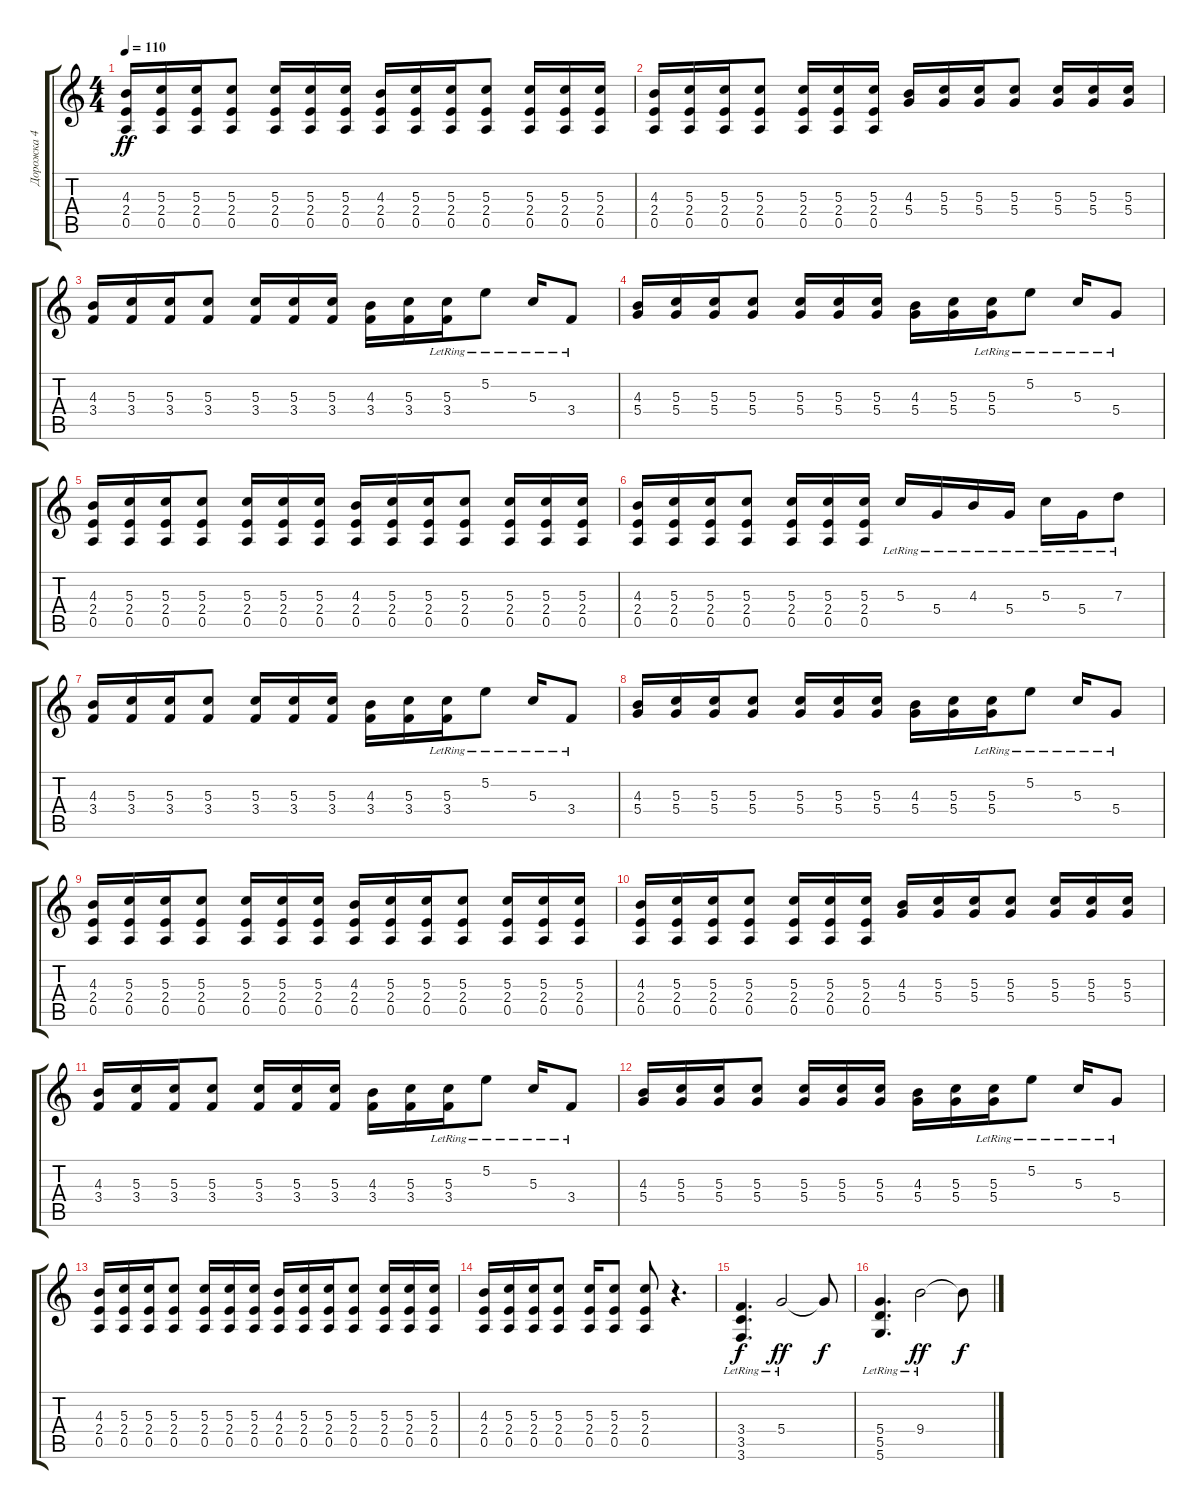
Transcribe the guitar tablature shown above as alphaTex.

\track ("Дорожка 4" "Дорожка 4") {instrument distortionguitar}
\staff {score tabs}
\tuning (E4 B3 G3 D3 A2 D2) {hide}
\ts (4 4)
\tempo 110
\clef g2
\ks c
(4.3 2.4 0.5).16{dy ff} (5.3 2.4 0.5).16 (5.3 2.4 0.5).16 (5.3 2.4 0.5).8 (5.3 2.4 0.5).16 (5.3 2.4 0.5).16 (5.3 2.4 0.5).16 (4.3 2.4 0.5).16 (5.3 2.4 0.5).16 (5.3 2.4 0.5).16 (5.3 2.4 0.5).8 (5.3 2.4 0.5).16 (5.3 2.4 0.5).16 (5.3 2.4 0.5).16 |
(4.3 2.4 0.5).16 (5.3 2.4 0.5).16 (5.3 2.4 0.5).16 (5.3 2.4 0.5).8 (5.3 2.4 0.5).16 (5.3 2.4 0.5).16 (5.3 2.4 0.5).16 (4.3 5.4).16 (5.3 5.4).16 (5.3 5.4).16 (5.3 5.4).8 (5.3 5.4).16 (5.3 5.4).16 (5.3 5.4).16 |
(4.3 3.4).16 (5.3 3.4).16 (5.3 3.4).16 (5.3 3.4).8 (5.3 3.4).16 (5.3 3.4).16 (5.3 3.4).16 (4.3 3.4).16 (5.3 3.4).16 (5.3{lr} 3.4{lr}).16 5.2{lr}.8 5.3{lr}.16 3.4{lr}.8 |
(4.3 5.4).16 (5.3 5.4).16 (5.3 5.4).16 (5.3 5.4).8 (5.3 5.4).16 (5.3 5.4).16 (5.3 5.4).16 (4.3 5.4).16 (5.3 5.4).16 (5.3{lr} 5.4{lr}).16 5.2{lr}.8 5.3{lr}.16 5.4{lr}.8 |
(4.3 2.4 0.5).16 (5.3 2.4 0.5).16 (5.3 2.4 0.5).16 (5.3 2.4 0.5).8 (5.3 2.4 0.5).16 (5.3 2.4 0.5).16 (5.3 2.4 0.5).16 (4.3 2.4 0.5).16 (5.3 2.4 0.5).16 (5.3 2.4 0.5).16 (5.3 2.4 0.5).8 (5.3 2.4 0.5).16 (5.3 2.4 0.5).16 (5.3 2.4 0.5).16 |
(4.3 2.4 0.5).16 (5.3 2.4 0.5).16 (5.3 2.4 0.5).16 (5.3 2.4 0.5).8 (5.3 2.4 0.5).16 (5.3 2.4 0.5).16 (5.3 2.4 0.5).16 5.3{lr}.16 5.4{lr}.16 4.3{lr}.16 5.4{lr}.16 5.3{lr}.16 5.4{lr}.16 7.3{lr}.8 |
(4.3 3.4).16 (5.3 3.4).16 (5.3 3.4).16 (5.3 3.4).8 (5.3 3.4).16 (5.3 3.4).16 (5.3 3.4).16 (4.3 3.4).16 (5.3 3.4).16 (5.3{lr} 3.4{lr}).16 5.2{lr}.8 5.3{lr}.16 3.4{lr}.8 |
(4.3 5.4).16 (5.3 5.4).16 (5.3 5.4).16 (5.3 5.4).8 (5.3 5.4).16 (5.3 5.4).16 (5.3 5.4).16 (4.3 5.4).16 (5.3 5.4).16 (5.3{lr} 5.4{lr}).16 5.2{lr}.8 5.3{lr}.16 5.4{lr}.8 |
(4.3 2.4 0.5).16 (5.3 2.4 0.5).16 (5.3 2.4 0.5).16 (5.3 2.4 0.5).8 (5.3 2.4 0.5).16 (5.3 2.4 0.5).16 (5.3 2.4 0.5).16 (4.3 2.4 0.5).16 (5.3 2.4 0.5).16 (5.3 2.4 0.5).16 (5.3 2.4 0.5).8 (5.3 2.4 0.5).16 (5.3 2.4 0.5).16 (5.3 2.4 0.5).16 |
(4.3 2.4 0.5).16 (5.3 2.4 0.5).16 (5.3 2.4 0.5).16 (5.3 2.4 0.5).8 (5.3 2.4 0.5).16 (5.3 2.4 0.5).16 (5.3 2.4 0.5).16 (4.3 5.4).16 (5.3 5.4).16 (5.3 5.4).16 (5.3 5.4).8 (5.3 5.4).16 (5.3 5.4).16 (5.3 5.4).16 |
(4.3 3.4).16 (5.3 3.4).16 (5.3 3.4).16 (5.3 3.4).8 (5.3 3.4).16 (5.3 3.4).16 (5.3 3.4).16 (4.3 3.4).16 (5.3 3.4).16 (5.3{lr} 3.4{lr}).16 5.2{lr}.8 5.3{lr}.16 3.4{lr}.8 |
(4.3 5.4).16 (5.3 5.4).16 (5.3 5.4).16 (5.3 5.4).8 (5.3 5.4).16 (5.3 5.4).16 (5.3 5.4).16 (4.3 5.4).16 (5.3 5.4).16 (5.3{lr} 5.4{lr}).16 5.2{lr}.8 5.3{lr}.16 5.4{lr}.8 |
(4.3 2.4 0.5).16 (5.3 2.4 0.5).16 (5.3 2.4 0.5).16 (5.3 2.4 0.5).8 (5.3 2.4 0.5).16 (5.3 2.4 0.5).16 (5.3 2.4 0.5).16 (4.3 2.4 0.5).16 (5.3 2.4 0.5).16 (5.3 2.4 0.5).16 (5.3 2.4 0.5).8 (5.3 2.4 0.5).16 (5.3 2.4 0.5).16 (5.3 2.4 0.5).16 |
(4.3 2.4 0.5).16 (5.3 2.4 0.5).16 (5.3 2.4 0.5).16 (5.3 2.4 0.5).8 (5.3 2.4 0.5).16 (5.3 2.4 0.5).8 (5.3 2.4 0.5).8 r.4{d} |
(3.4 3.5{lr} 3.6{lr}).4{d dy f instrument distortionguitar} 5.4{lr}.2{dy ff} 5.4{t}.8{dy f} |
(5.4 5.5{lr} 5.6{lr}).4{d} 9.4{lr}.2{dy ff} 9.4{t}.8{dy f}
